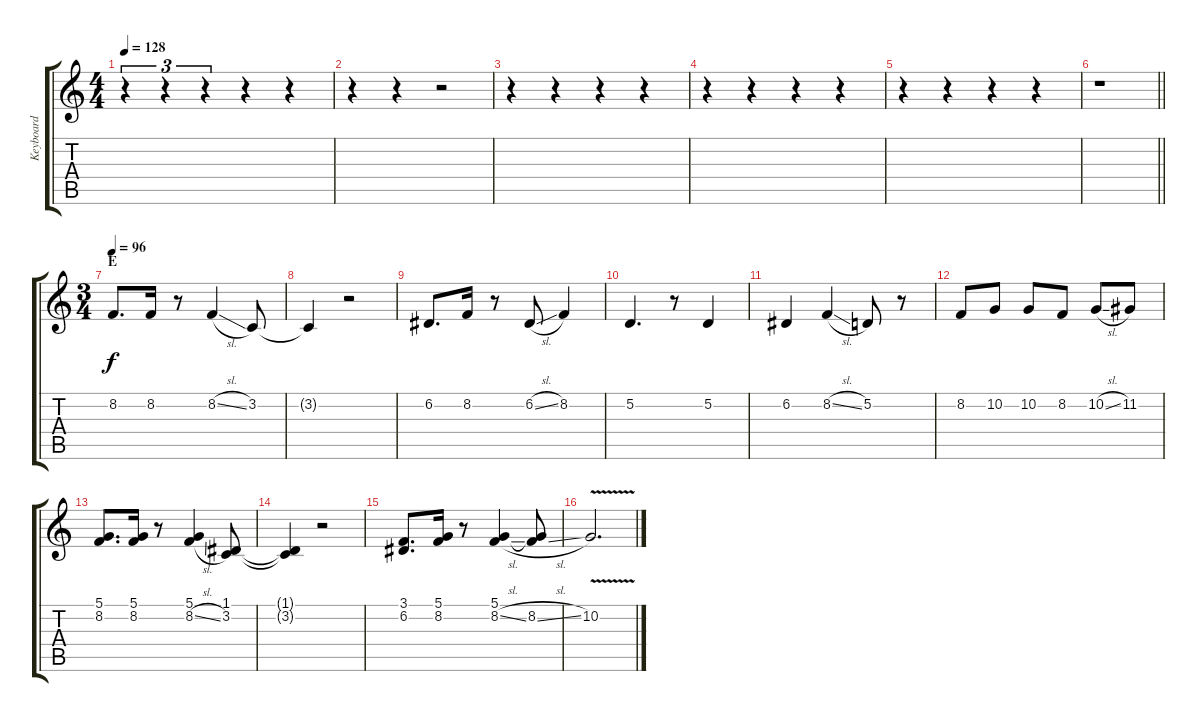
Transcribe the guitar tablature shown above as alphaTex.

\track ("Keyboard" "Keyboard") {instrument lead2sawtooth}
\staff {score tabs}
\tuning (D4 A3 F3 C3 G2 C2) {hide}
\ts (4 4)
\tempo 128
\clef g2
\ks c
r.4{tu (3 2) dy f} r.4{tu (3 2)} r.4{tu (3 2)} r.4 r.4 |
r.4 r.4 r.2 |
r.4 r.4 r.4 r.4 |
r.4 r.4 r.4 r.4 |
r.4 r.4 r.4 r.4 |
\barLineRight lightlight
r.1 |
\ts (3 4)
\section ("" "E")
\tempo 96
8.2.8{d instrument lead2sawtooth} 8.2.16 r.8 8.2{sl}.4 3.2.8 |
3.2{t}.4 r.2 |
6.2.8{d} 8.2.16 r.8 6.2{sl}.8 8.2.4 |
5.2.4{d} r.8 5.2.4 |
6.2.4 8.2{sl}.4 5.2.8 r.8 |
8.2.8 10.2.8 10.2.8 8.2.8 10.2{sl}.8 11.2.8 |
(5.1 8.2).8{d} (5.1 8.2).16 r.8 (5.1 8.2{sl}).4 (1.1 3.2).8 |
(1.1{t} 3.2{t}).4 r.2 |
(3.1 6.2).8{d} (5.1 8.2).16 r.8 (5.1 8.2{sl}).4 (5.1{t} 8.2{sl}).8 |
10.2{v}.2{d}
